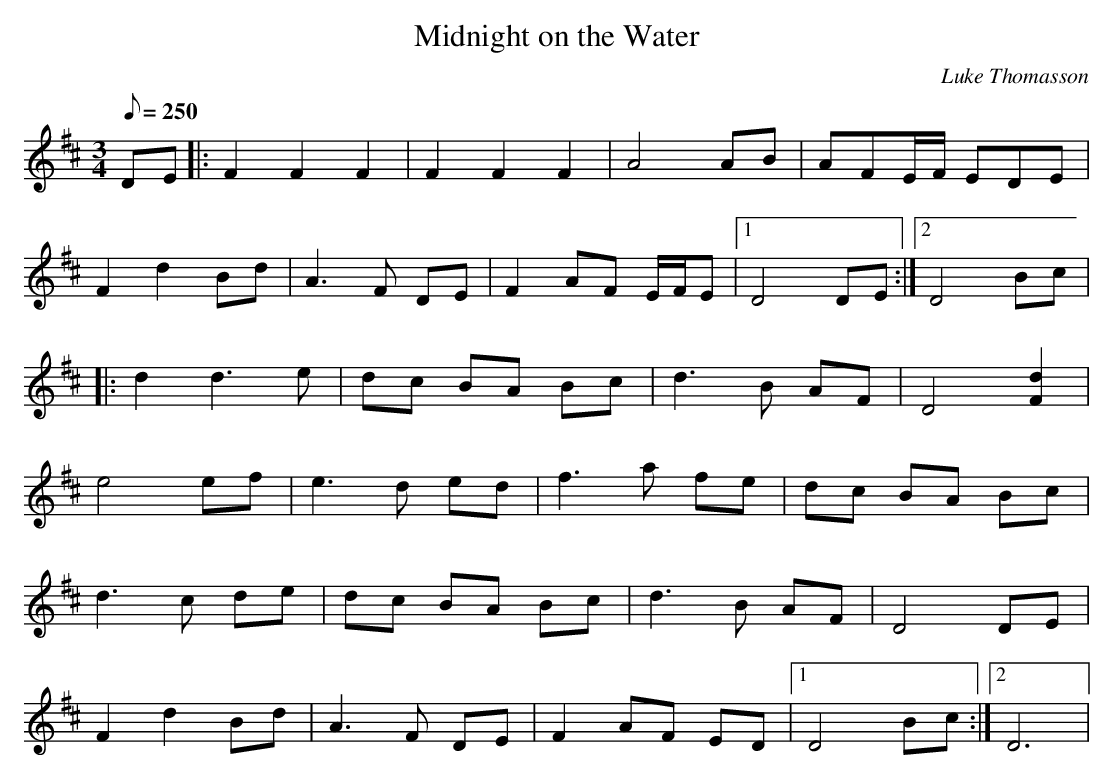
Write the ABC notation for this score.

X:1
T:Midnight on the Water
C:Luke Thomasson
M:3/4
L:1/8
Q:1/8=250
K:D
DE|:F2F2F2|F2F2F2|A4AB|AFE/F/ EDE|
F2d2Bd|A3F DE|F2AF E/F/E|1D4DE:|2D4Bc|
|:d2d3e|dc BA Bc|d3B AF|D4[d2F2]|
e4ef|e3d ed|f3a fe|dc BA Bc|
d3c de|dc BA Bc|d3B AF|D4DE|
F2d2Bd|A3F DE|F2AF ED|1D4Bc:|2D6|
